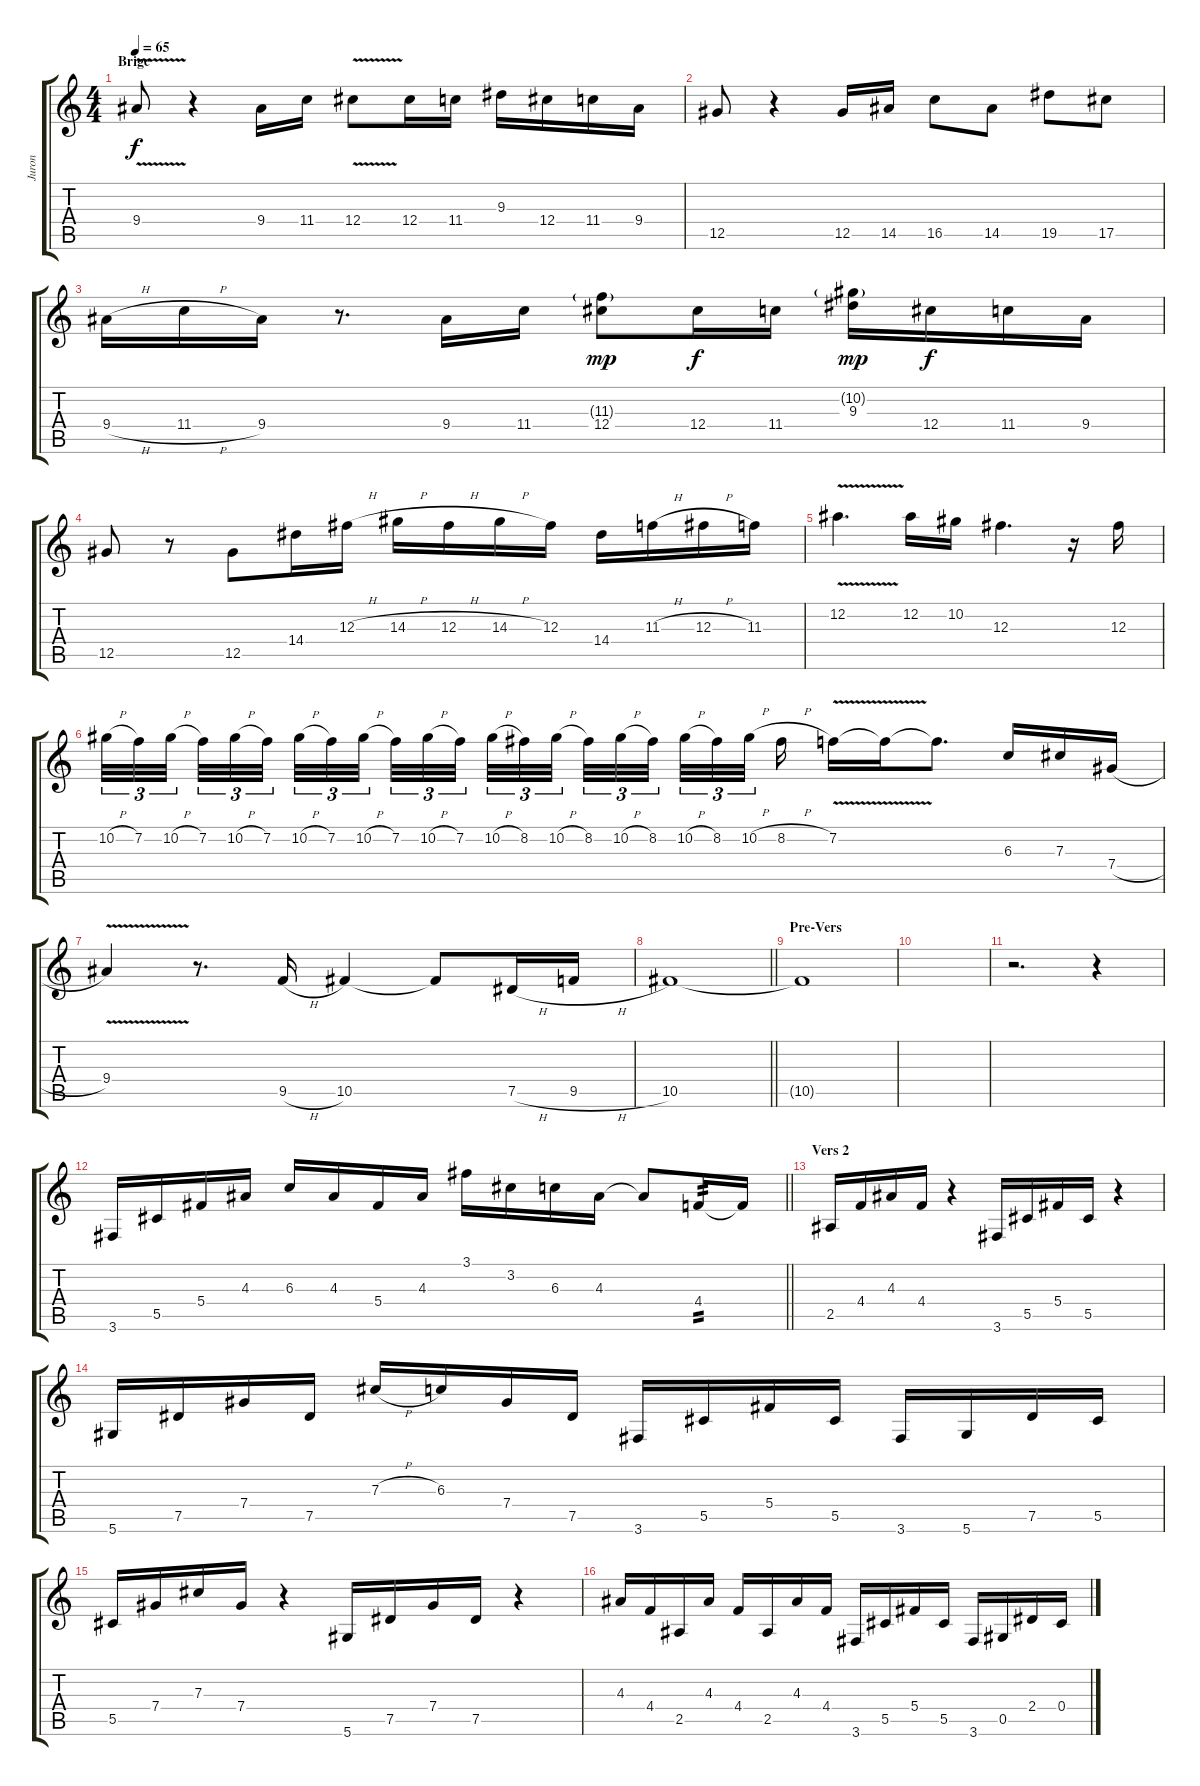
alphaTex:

\track ("Juron" "Juron") {instrument distortionguitar}
\staff {score tabs}
\tuning (Eb4 Bb3 Gb3 Db3 Ab2 Eb2) {hide}
\ts (4 4)
\section ("" "Brige")
\tempo 65
\clef g2
\ks c
9.4{v}.8{dy f} r.4 9.4.16 11.4.16 12.4{v}.8 12.4.16 11.4.16 9.3.16 12.4.16 11.4.16 9.4.16 |
12.5.8 r.4 12.5.16 14.5.16 16.5.8 14.5.8 19.5.8 17.5.8 |
9.4{h}.16 11.4{h}.16 9.4.16 r.8{d} 9.4.16 11.4.16 (11.3{g} 12.4).8{dy mp} 12.4.16{dy f} 11.4.16 (10.2{g} 9.3).16{dy mp} 12.4.16{dy f} 11.4.16 9.4.16 |
12.5.8 r.8 12.5.8 14.4.16 12.3{h}.16 14.3{h}.16 12.3{h}.16 14.3{h}.16 12.3.16 14.4.16 11.3{h}.16 12.3{h}.16 11.3.16 |
12.2{v}.4{d} 12.2.16 10.2.16 12.3.4{d} r.16 12.3.16 |
10.2{h}.32{tu (3 2)} 7.2.32{tu (3 2)} 10.2{h}.32{tu (3 2) beam splitsecondary} 7.2.32{tu (3 2)} 10.2{h}.32{tu (3 2)} 7.2.32{tu (3 2) beam splitsecondary} 10.2{h}.32{tu (3 2)} 7.2.32{tu (3 2)} 10.2{h}.32{tu (3 2) beam splitsecondary} 7.2.32{tu (3 2)} 10.2{h}.32{tu (3 2)} 7.2.32{tu (3 2)} 10.2{h}.32{tu (3 2)} 8.2.32{tu (3 2)} 10.2{h}.32{tu (3 2) beam splitsecondary} 8.2.32{tu (3 2)} 10.2{h}.32{tu (3 2)} 8.2.32{tu (3 2) beam splitsecondary} 10.2{h}.32{tu (3 2)} 8.2.32{tu (3 2)} 10.2{h}.32{tu (3 2) beam splitsecondary} 8.2{h}.16 7.2{v}.16 7.2{t}.16 7.2{t}.8{d} 6.3.16 7.3.16 7.4{h}.16 |
9.4{v}.4 r.8{d} 9.5{h}.16 10.5.4 10.5{t}.8 7.5{h}.16 9.5{h}.16 |
\barLineRight lightlight
10.5.1{volume 0} |
\section ("" "Pre-Vers")
10.5{t}.1 |
|
r.2{d} r.4{volume 4 instrument distortionguitar} |
\barLineRight lightlight
3.6.16 5.5.16 5.4.16 4.3.16 6.3.16 4.3.16 5.4.16 4.3.16 3.1.16 3.2.16 6.3.16 4.3.16 4.3{t}.8 4.4.16{tp 2} 4.4{t}.16 |
\section ("" "Vers 2")
2.5.16 4.4.16 4.3.16 4.4.16 r.4 3.6.16 5.5.16 5.4.16 5.5.16 r.4 |
5.6.16 7.5.16 7.4.16 7.5.16 7.3{h}.16 6.3.16 7.4.16 7.5.16 3.6.16 5.5.16 5.4.16 5.5.16 3.6.16 5.6.16 7.5.16 5.5.16 |
5.5.16 7.4.16 7.3.16 7.4.16 r.4 5.6.16 7.5.16 7.4.16 7.5.16 r.4 |
4.3.16 4.4.16 2.5.16 4.3.16 4.4.16 2.5.16 4.3.16 4.4.16 3.6.16 5.5.16 5.4.16 5.5.16 3.6.16 0.5.16 2.4.16 0.4.16
